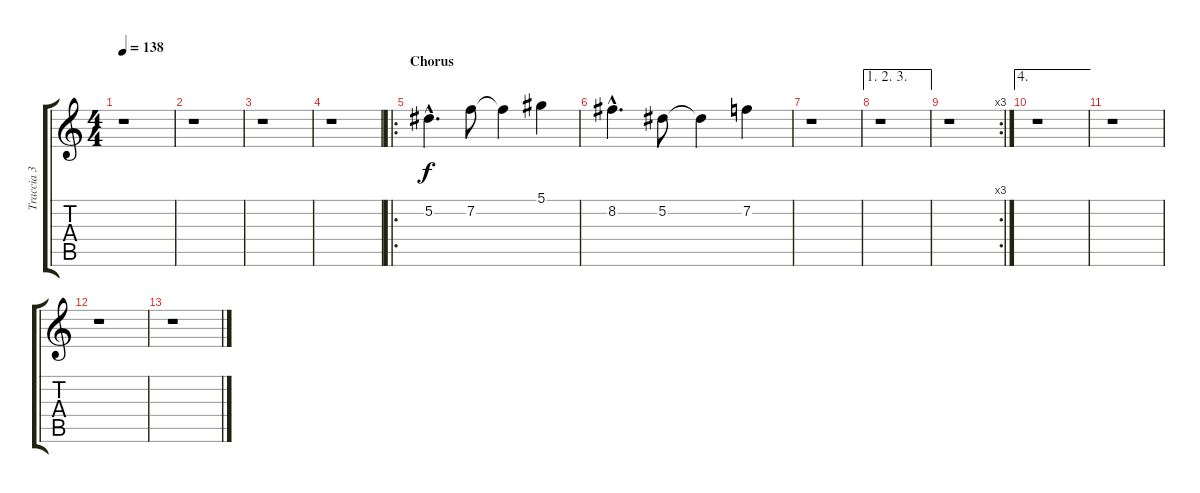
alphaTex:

\track ("Traccia 3" "Traccia 3") {instrument distortionguitar}
\staff {score tabs}
\tuning (Eb4 Bb3 Gb3 Db3 Ab2 Eb2) {hide}
\ts (4 4)
\tempo 138
\clef g2
\ks c
r.1{dy f} |
r.1 |
r.1 |
r.1 |
\ro
\section ("" "Chorus")
5.2{hac}.4{d volume 13 balance 8} 7.2.8 7.2{t}.4 5.1.4 |
8.2{hac}.4{d} 5.2.8 5.2{t}.4 7.2.4 |
r.1 |
\ae (1 2 3)
r.1 |
\rc 3
r.1 |
\ae 4
r.1 |
r.1 |
r.1 |
r.1
